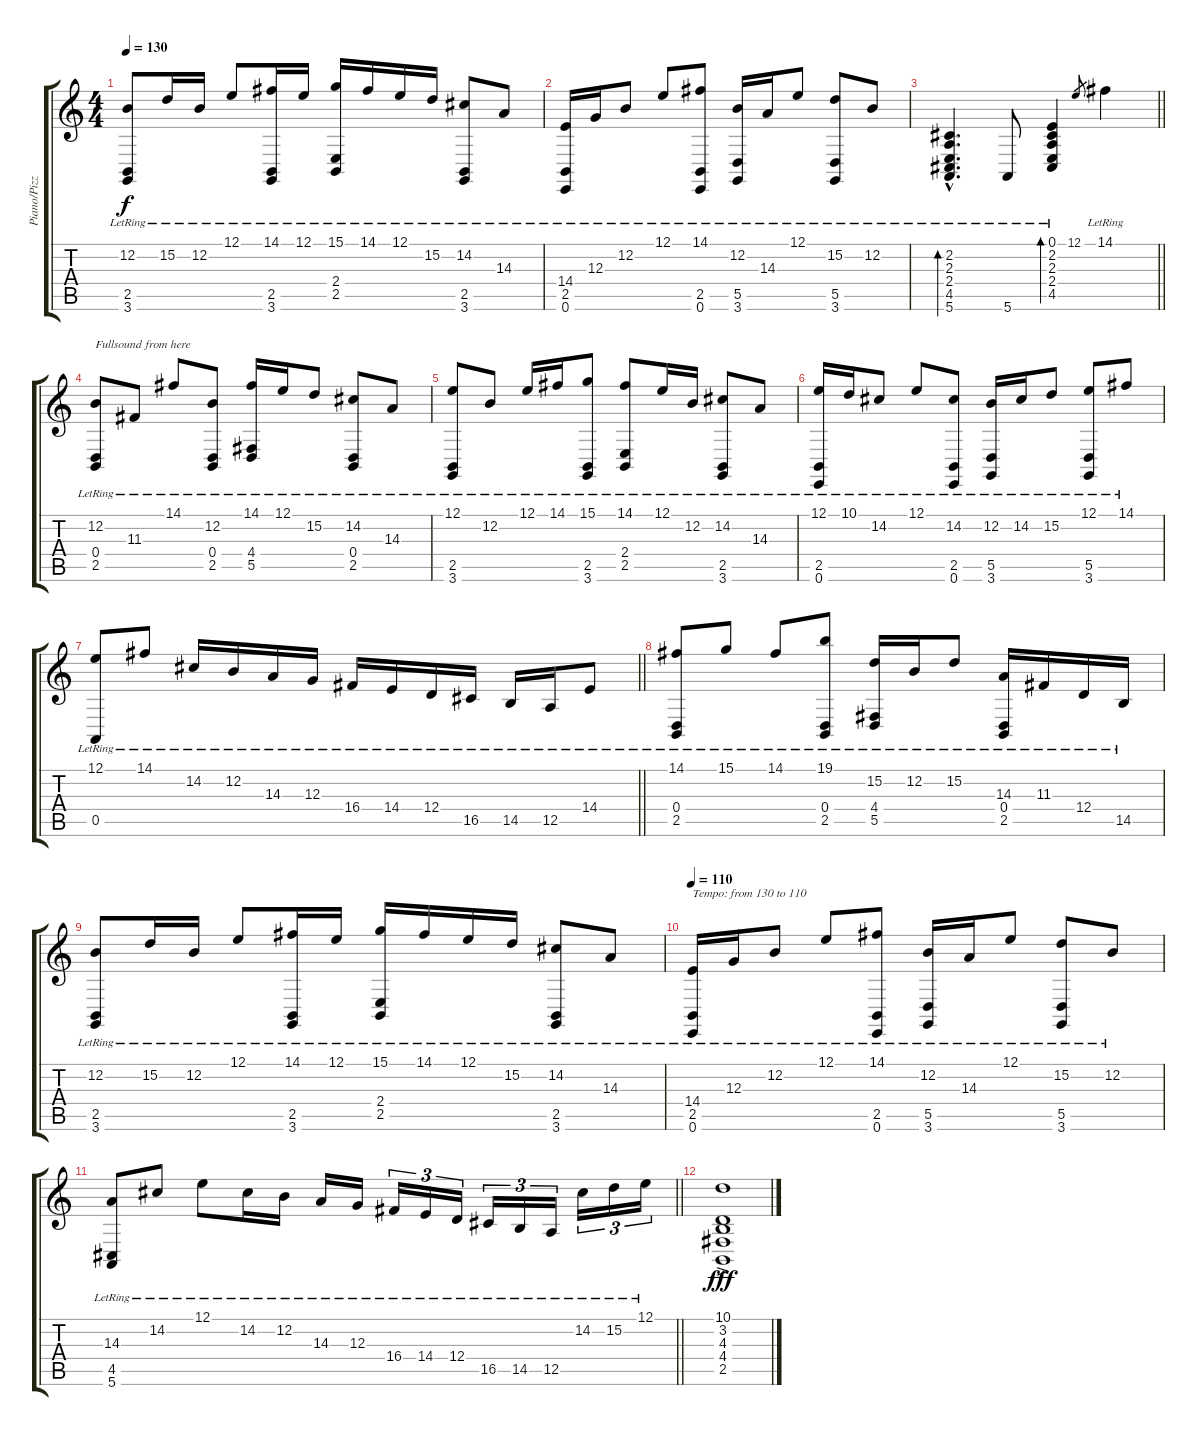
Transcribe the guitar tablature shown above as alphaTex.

\track ("Piano/Pizzicato" "Piano/Pizz") {instrument acousticgrandpiano}
\staff {score tabs}
\tuning (E4 B3 G3 D3 A2 E2) {hide}
\ts (4 4)
\tempo 130
\clef g2
\ks c
(12.2{lr} 2.5{lr} 3.6{lr}).8{dy f} 15.2{lr}.16 12.2{lr}.16 12.1{lr}.8 (14.1{lr} 2.5{lr} 3.6{lr}).16 12.1{lr}.16 (15.1{lr} 2.4{lr} 2.5{lr}).16 14.1{lr}.16 12.1{lr}.16 15.2{lr}.16 (14.2{lr} 2.5{lr} 3.6{lr}).8 14.3{lr}.8 |
(14.4{lr} 2.5{lr} 0.6{lr}).16 12.3{lr}.16 12.2{lr}.8 12.1{lr}.8 (14.1{lr} 2.5{lr} 0.6{lr}).8 (12.2{lr} 5.5{lr} 3.6{lr}).16 14.3{lr}.16 12.1{lr}.8 (15.2{lr} 5.5{lr} 3.6{lr}).8 12.2{lr}.8 |
\barLineRight lightlight
(2.2{hac lr} 2.3{hac lr} 2.4{hac lr} 4.5{hac lr} 5.6{hac lr}).4{d bd 240} 5.6{lr}.8 (0.1{lr} 2.2{lr} 2.3{lr} 2.4{lr} 4.5{lr}).4{bd 120} 12.1.8{gr} 14.1{lr}.4 |
(12.2{lr} 0.4{lr} 2.5{lr}).8{txt "Fullsound from here"} 11.3{lr}.8 14.1{lr}.8 (12.2{lr} 0.4{lr} 2.5{lr}).8 (14.1{lr} 4.4{lr} 5.5{lr}).16 12.1{lr}.16 15.2{lr}.8 (14.2{lr} 0.4{lr} 2.5{lr}).8 14.3{lr}.8 |
(12.1{lr} 2.5{lr} 3.6{lr}).8 12.2{lr}.8 12.1{lr}.16 14.1{lr}.16 (15.1{lr} 2.5{lr} 3.6{lr}).8 (14.1{lr} 2.4{lr} 2.5{lr}).8 12.1{lr}.16 12.2{lr}.16 (14.2{lr} 2.5{lr} 3.6{lr}).8 14.3{lr}.8 |
(12.1{lr} 2.5{lr} 0.6{lr}).16 10.1{lr}.16 14.2{lr}.8 12.1{lr}.8 (14.2{lr} 2.5{lr} 0.6{lr}).8 (12.2{lr} 5.5{lr} 3.6{lr}).16 14.2{lr}.16 15.2{lr}.8 (12.1{lr} 5.5{lr} 3.6{lr}).8 14.1{lr}.8 |
\barLineRight lightlight
(12.1{lr} 0.5{lr}).8 14.1{lr}.8 14.2{lr}.16 12.2{lr}.16 14.3{lr}.16 12.3{lr}.16 16.4{lr}.16 14.4{lr}.16 12.4{lr}.16 16.5{lr}.16 14.5{lr}.16 12.5{lr}.16 14.4{lr}.8 |
(14.1{lr} 0.4{lr} 2.5{lr}).8 15.1{lr}.8 14.1{lr}.8 (19.1{lr} 0.4{lr} 2.5{lr}).8 (15.2{lr} 4.4{lr} 5.5{lr}).16 12.2{lr}.16 15.2{lr}.8 (14.3{lr} 0.4{lr} 2.5{lr}).16 11.3{lr}.16 12.4{lr}.16 14.5{lr}.16 |
(12.2{lr} 2.5{lr} 3.6{lr}).8 15.2{lr}.16 12.2{lr}.16 12.1{lr}.8 (14.1{lr} 2.5{lr} 3.6{lr}).16 12.1{lr}.16 (15.1{lr} 2.4{lr} 2.5{lr}).16 14.1{lr}.16 12.1{lr}.16 15.2{lr}.16 (14.2{lr} 2.5{lr} 3.6{lr}).8 14.3{lr}.8 |
\tempo 110
(14.4{lr} 2.5{lr} 0.6{lr}).16{txt "Tempo: from 130 to 110"} 12.3{lr}.16 12.2{lr}.8 12.1{lr}.8 (14.1{lr} 2.5{lr} 0.6{lr}).8 (12.2{lr} 5.5{lr} 3.6{lr}).16 14.3{lr}.16 12.1{lr}.8 (15.2{lr} 5.5{lr} 3.6{lr}).8 12.2{lr}.8 |
\barLineRight lightlight
(14.3{lr} 4.5{lr} 5.6{lr}).8 14.2{lr}.8 12.1{lr}.8 14.2{lr}.16 12.2{lr}.16 14.3{lr}.16 12.3{lr}.16 16.4{lr}.16{tu (3 2)} 14.4{lr}.16{tu (3 2)} 12.4{lr}.16{tu (3 2)} 16.5{lr}.16{tu (3 2)} 14.5{lr}.16{tu (3 2)} 12.5{lr}.16{tu (3 2)} 14.2{lr}.16{tu (3 2)} 15.2{lr}.16{tu (3 2)} 12.1{lr}.16{tu (3 2)} |
(10.1{ac} 3.2 4.3 4.4 2.5).1{dy fff}
